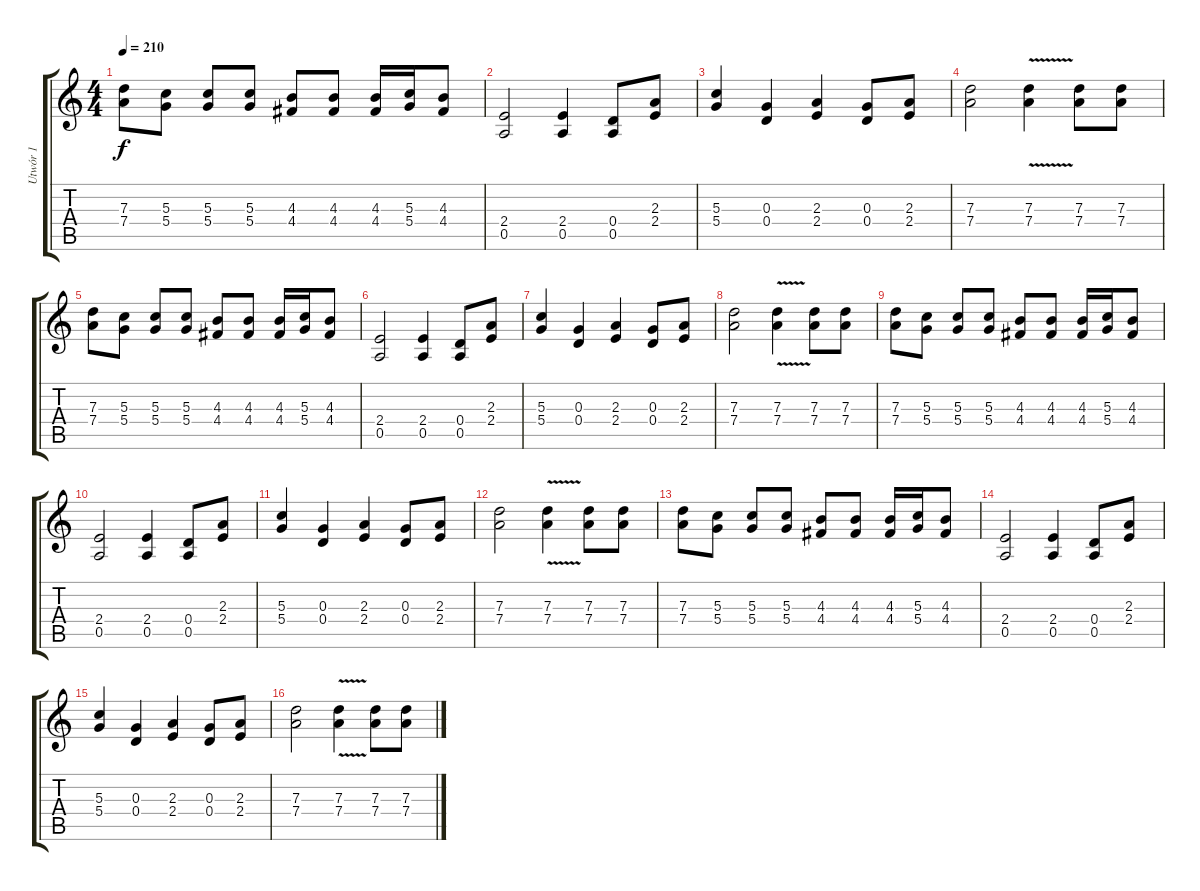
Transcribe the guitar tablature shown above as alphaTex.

\track ("Utwór 1" "Utwór 1") {instrument overdrivenguitar}
\staff {score tabs}
\tuning (E4 B3 G3 D3 A2 E2) {hide}
\ts (4 4)
\tempo 210
\clef g2
\ks c
(7.3 7.4).8{dy f} (5.3 5.4).8 (5.3 5.4).8 (5.3 5.4).8 (4.3 4.4).8 (4.3 4.4).8 (4.3 4.4).16 (5.3 5.4).16 (4.3 4.4).8 |
(2.4 0.5).2 (2.4 0.5).4 (0.4 0.5).8 (2.3 2.4).8 |
(5.3 5.4).4 (0.3 0.4).4 (2.3 2.4).4 (0.3 0.4).8 (2.3 2.4).8 |
(7.3 7.4).2 (7.3{v} 7.4{v}).4 (7.3 7.4).8 (7.3 7.4).8 |
(7.3 7.4).8 (5.3 5.4).8 (5.3 5.4).8 (5.3 5.4).8 (4.3 4.4).8 (4.3 4.4).8 (4.3 4.4).16 (5.3 5.4).16 (4.3 4.4).8 |
(2.4 0.5).2 (2.4 0.5).4 (0.4 0.5).8 (2.3 2.4).8 |
(5.3 5.4).4 (0.3 0.4).4 (2.3 2.4).4 (0.3 0.4).8 (2.3 2.4).8 |
(7.3 7.4).2 (7.3{v} 7.4{v}).4 (7.3 7.4).8 (7.3 7.4).8 |
(7.3 7.4).8 (5.3 5.4).8 (5.3 5.4).8 (5.3 5.4).8 (4.3 4.4).8 (4.3 4.4).8 (4.3 4.4).16 (5.3 5.4).16 (4.3 4.4).8 |
(2.4 0.5).2 (2.4 0.5).4 (0.4 0.5).8 (2.3 2.4).8 |
(5.3 5.4).4 (0.3 0.4).4 (2.3 2.4).4 (0.3 0.4).8 (2.3 2.4).8 |
(7.3 7.4).2 (7.3{v} 7.4{v}).4 (7.3 7.4).8 (7.3 7.4).8 |
(7.3 7.4).8 (5.3 5.4).8 (5.3 5.4).8 (5.3 5.4).8 (4.3 4.4).8 (4.3 4.4).8 (4.3 4.4).16 (5.3 5.4).16 (4.3 4.4).8 |
(2.4 0.5).2 (2.4 0.5).4 (0.4 0.5).8 (2.3 2.4).8 |
(5.3 5.4).4 (0.3 0.4).4 (2.3 2.4).4 (0.3 0.4).8 (2.3 2.4).8 |
(7.3 7.4).2 (7.3{v} 7.4{v}).4 (7.3 7.4).8 (7.3 7.4).8
